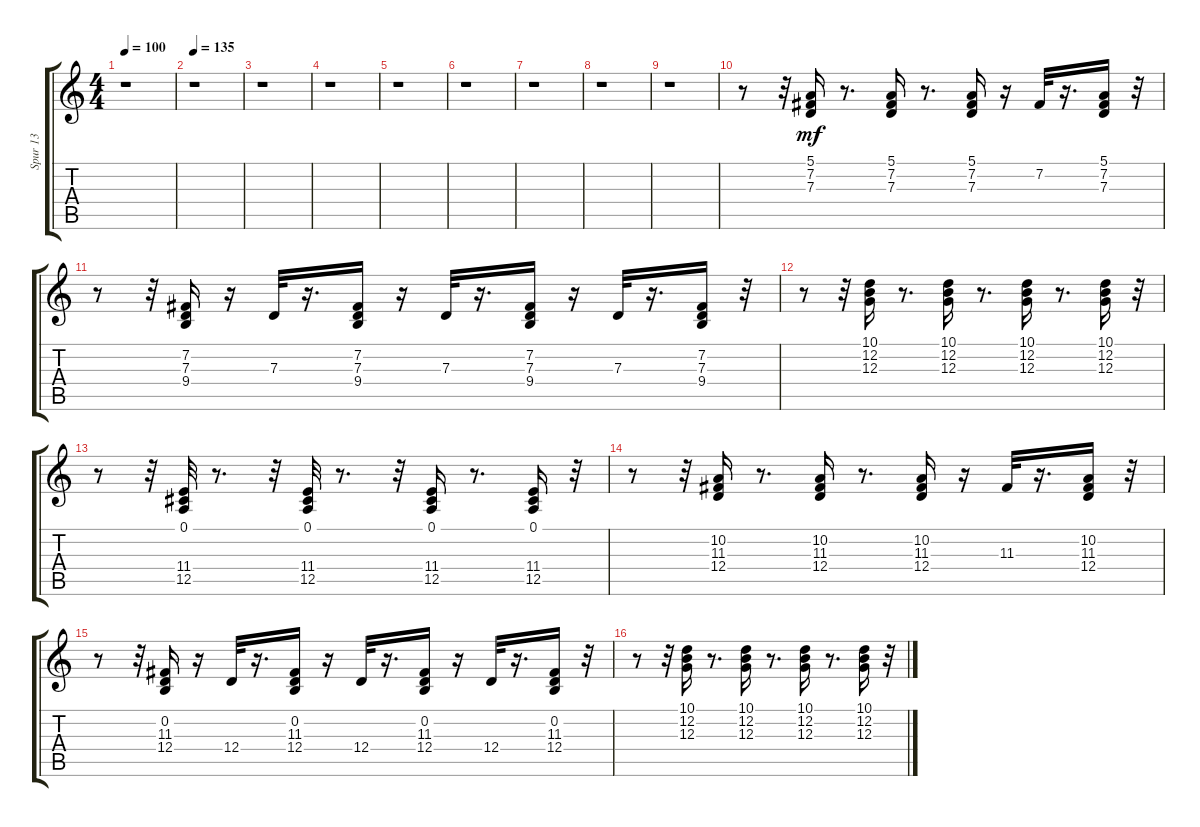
\track ("Spur 13" "Spur 13") {instrument lead8bassandlead}
\staff {score tabs}
\tuning (E4 B3 G3 D3 A2 E2) {hide}
\ts (4 4)
\tempo 100
\clef g2
\ks c
r.1{dy mf instrument lead8bassandlead} |
\tempo 135
r.1 |
r.1 |
r.1 |
r.1 |
r.1 |
r.1 |
r.1 |
r.1 |
r.8 r.32 (5.1 7.2 7.3).16 r.8{d} (5.1 7.2 7.3).16 r.8{d} (5.1 7.2 7.3).16 r.16 7.2.32 r.16{d} (5.1 7.2 7.3).16 r.32 |
r.8 r.32 (7.2 7.3 9.4).16 r.16 7.3.32 r.16{d} (7.2 7.3 9.4).16 r.16 7.3.32 r.16{d} (7.2 7.3 9.4).16 r.16 7.3.32 r.16{d} (7.2 7.3 9.4).16 r.32 |
r.8 r.32 (10.1 12.2 12.3).16 r.8{d} (10.1 12.2 12.3).16 r.8{d} (10.1 12.2 12.3).16 r.8{d} (10.1 12.2 12.3).16 r.32 |
r.8 r.32 (0.1 11.4 12.5).32 r.8{d} r.32 (0.1 11.4 12.5).32 r.8{d} r.32 (0.1 11.4 12.5).16 r.8{d} (0.1 11.4 12.5).16 r.32 |
r.8 r.32 (10.2 11.3 12.4).16 r.8{d} (10.2 11.3 12.4).16 r.8{d} (10.2 11.3 12.4).16 r.16 11.3.32 r.16{d} (10.2 11.3 12.4).16 r.32 |
r.8 r.32 (0.2 11.3 12.4).16 r.16 12.4.32 r.16{d} (0.2 11.3 12.4).16 r.16 12.4.32 r.16{d} (0.2 11.3 12.4).16 r.16 12.4.32 r.16{d} (0.2 11.3 12.4).16 r.32 |
r.8 r.32 (10.1 12.2 12.3).16 r.8{d} (10.1 12.2 12.3).16 r.8{d} (10.1 12.2 12.3).16 r.8{d} (10.1 12.2 12.3).16 r.32
